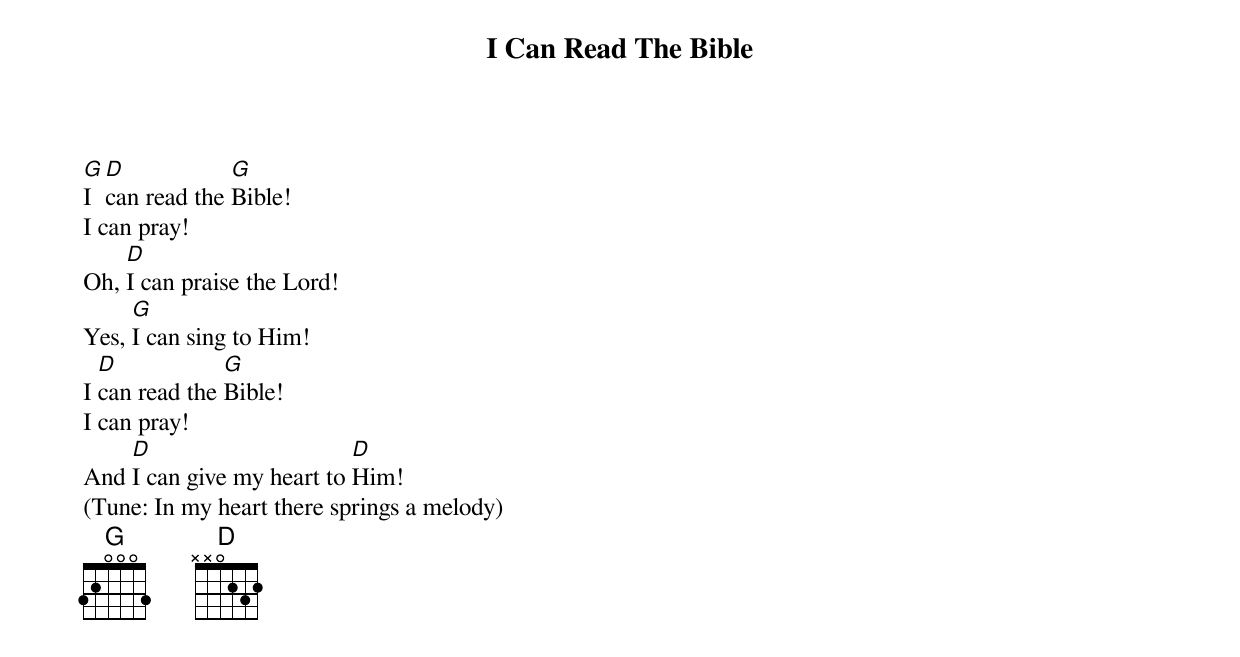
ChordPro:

{title: I Can Read The Bible}


[G]I [D]can read the [G]Bible!
I can pray!
Oh, [D]I can praise the Lord!
Yes, [G]I can sing to Him!
I [D]can read the [G]Bible!
I can pray!
And [D]I can give my heart to [D]Him!
(Tune: In my heart there springs a melody)
